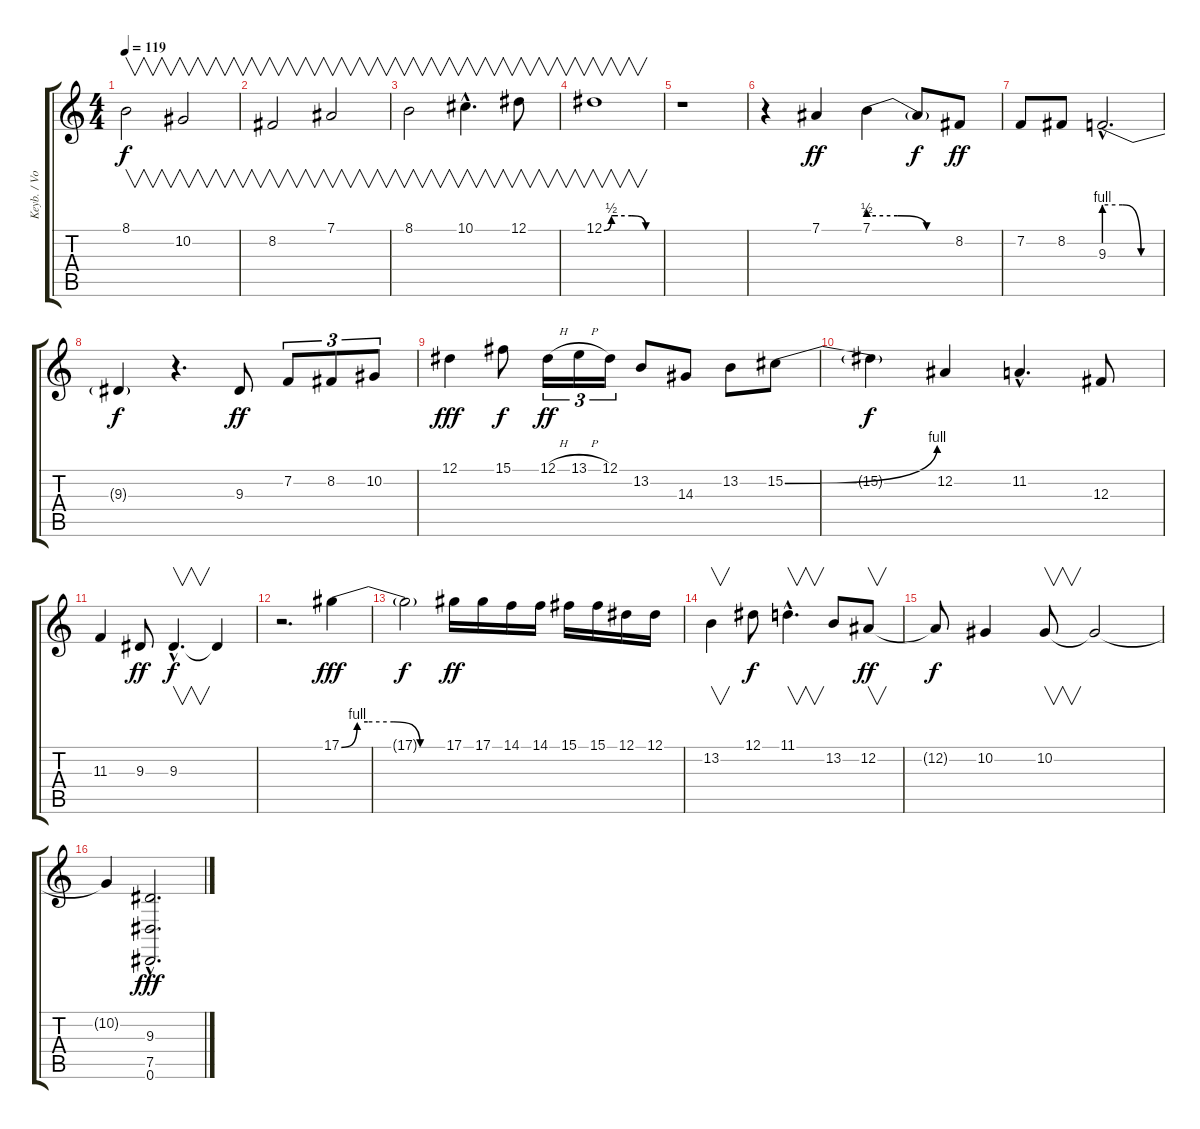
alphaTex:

\track ("Keyb. / Voice" "Keyb. / Vo") {instrument lead2sawtooth}
\staff {score tabs}
\tuning (Eb4 Bb3 Gb3 Db3 Ab2 Eb2) {hide}
\ts (4 4)
\tempo 119
\clef g2
\ks c
8.1.2{v dy f} 10.2.2{v} |
8.2.2{v} 7.1.2{v} |
8.1.2{v} 10.1{hac}.4{v d} 12.1.8{v} |
12.1{be (custom 0 0 8 2 15 2 30 2 45 0 60 0)}.1{v} |
r.1 |
r.4 7.1.4{dy ff} 7.1{be (custom 0 2 20 2 40 0 60 0)}.4 7.1{t}.8{dy f} 8.2.8{dy ff} |
7.2.8 8.2.8 9.3{be (custom 0 4 20 4 40 0 60 0) hac}.2{d} |
9.3{t}.4{dy f} r.4{d} 9.3.8{dy ff} 7.2.8{tu (3 2)} 8.2.8{tu (3 2)} 10.2.8{tu (3 2)} |
12.1.4{dy fff} 15.1.8{dy f} 12.1{h}.16{tu (3 2) dy ff} 13.1{h}.16{tu (3 2)} 12.1.16{tu (3 2)} 13.2.8 14.3.8 13.2.8 15.2{be (bend 0 0 60 4)}.8 |
15.2{t}.4{dy f} 12.2.4 11.2{hac}.4{d} 12.3.8 |
11.3.4 9.3.8{dy ff} 9.3{hac}.4{v d dy f} 9.3{t}.4 |
r.2{d} 17.1{be (custom 0 0 9 4 15 4 30 4 45 0 60 0)}.4{dy fff} |
17.1{t}.2{dy f} 17.1.16{dy ff} 17.1.16 14.1.16 14.1.16 15.1.16 15.1.16 12.1.16 12.1.16 |
13.2.4{v} 12.1.8{dy f} 11.1{hac}.4{v d} 13.2.8 12.2.8{v dy ff} |
12.2{t}.8{dy f} 10.2.4 10.2.8{v} 10.2{t}.2 |
10.2{t}.4 (9.3{hac} 7.5{hac} 0.6{hac}).2{d dy fff}
